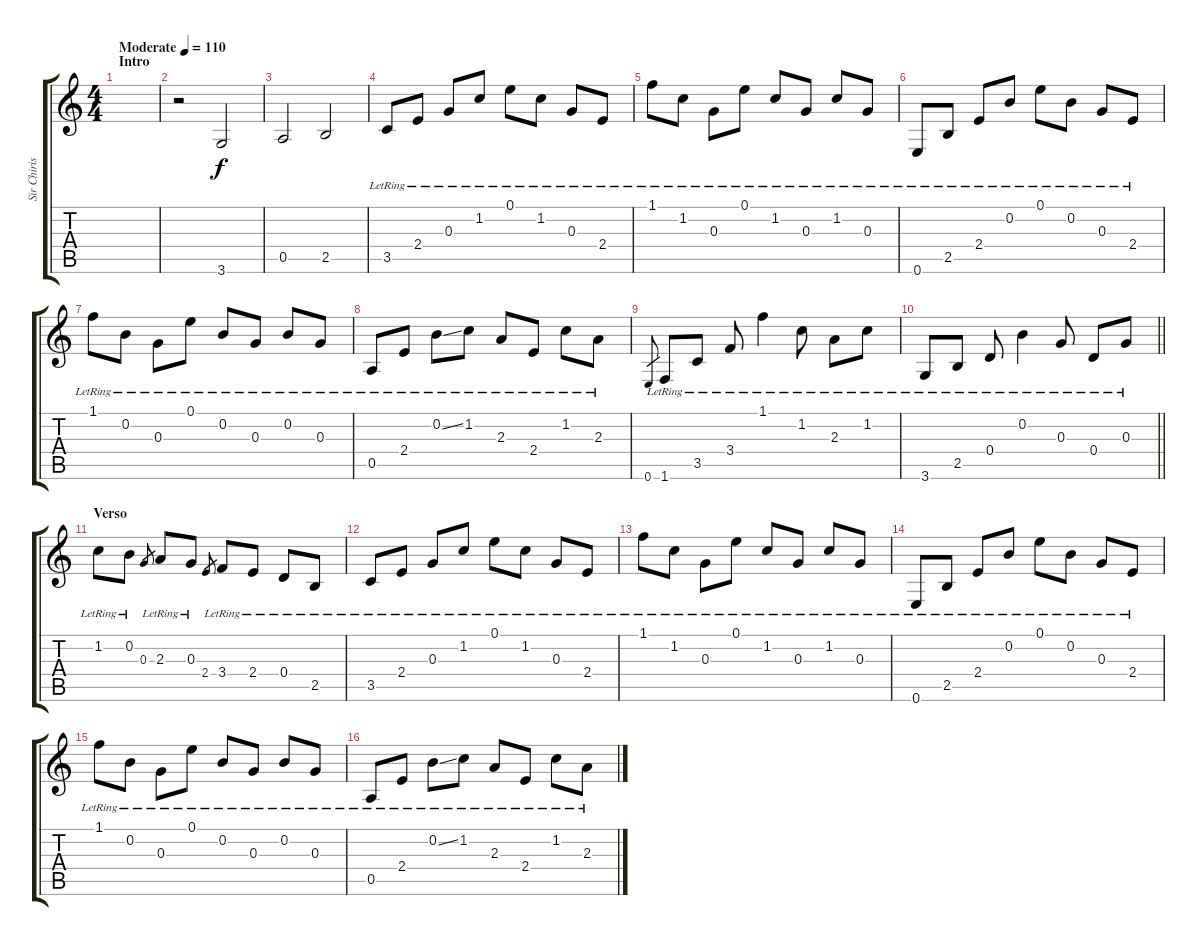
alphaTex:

\track ("Sir Chiristus" "Sir Chiris") {instrument acousticguitarsteel}
\staff {score tabs}
\tuning (E4 B3 G3 D3 A2 E2) {hide}
\ts (4 4)
\section ("" "Intro")
\tempo (110 "Moderate")
\clef g2
\ks c
|
r.2 3.6.2 |
0.5.2 2.5.2 |
3.5{lr}.8 2.4{lr}.8 0.3{lr}.8 1.2{lr}.8 0.1{lr}.8 1.2{lr}.8 0.3{lr}.8 2.4{lr}.8 |
1.1{lr}.8 1.2{lr}.8 0.3{lr}.8 0.1{lr}.8 1.2{lr}.8 0.3{lr}.8 1.2{lr}.8 0.3{lr}.8 |
0.6{lr}.8 2.5{lr}.8 2.4{lr}.8 0.2{lr}.8 0.1{lr}.8 0.2{lr}.8 0.3{lr}.8 2.4{lr}.8 |
1.1{lr}.8 0.2{lr}.8 0.3{lr}.8 0.1{lr}.8 0.2{lr}.8 0.3{lr}.8 0.2{lr}.8 0.3{lr}.8 |
0.5{lr}.8 2.4{lr}.8 0.2{ss lr}.8 1.2{lr}.8 2.3{lr}.8 2.4{lr}.8 1.2{lr}.8 2.3{lr}.8 |
0.6.8{gr} 1.6{lr}.8 3.5{lr}.8 3.4{lr}.8 1.1{lr}.4 1.2{lr}.8 2.3{lr}.8 1.2{lr}.8 |
\barLineRight lightlight
3.6{lr}.8 2.5{lr}.8 0.4{lr}.8 0.2{lr}.4 0.3{lr}.8 0.4{lr}.8 0.3{lr}.8 |
\section ("" "Verso")
1.2{lr}.8 0.2{lr}.8 0.3.8{gr} 2.3{lr}.8 0.3{lr}.8 2.4.8{gr} 3.4{lr}.8 2.4{lr}.8 0.4{lr}.8 2.5{lr}.8 |
3.5{lr}.8 2.4{lr}.8 0.3{lr}.8 1.2{lr}.8 0.1{lr}.8 1.2{lr}.8 0.3{lr}.8 2.4{lr}.8 |
1.1{lr}.8 1.2{lr}.8 0.3{lr}.8 0.1{lr}.8 1.2{lr}.8 0.3{lr}.8 1.2{lr}.8 0.3{lr}.8 |
0.6{lr}.8 2.5{lr}.8 2.4{lr}.8 0.2{lr}.8 0.1{lr}.8 0.2{lr}.8 0.3{lr}.8 2.4{lr}.8 |
1.1{lr}.8 0.2{lr}.8 0.3{lr}.8 0.1{lr}.8 0.2{lr}.8 0.3{lr}.8 0.2{lr}.8 0.3{lr}.8 |
0.5{lr}.8 2.4{lr}.8 0.2{ss lr}.8 1.2{lr}.8 2.3{lr}.8 2.4{lr}.8 1.2{lr}.8 2.3{lr}.8
